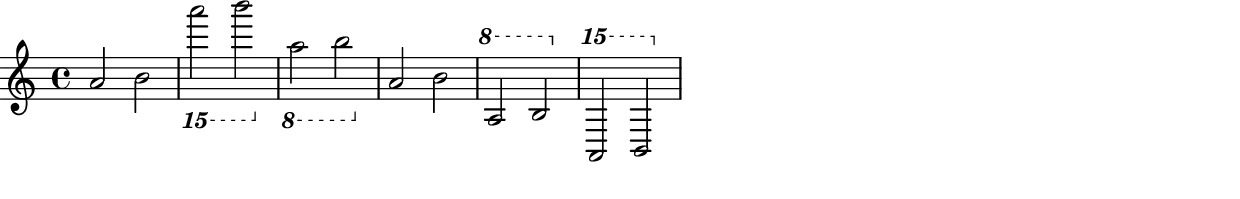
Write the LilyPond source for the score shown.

%% Generated by lilypond-book
%% Options: [exampleindent=10.16\mm,indent=0\mm,line-width=160\mm,paper-height=845.047\pt,paper-width=597.508\pt,papersize='(cons (* 597.508 pt) (* 845.047 pt)),quote]
\include "lilypond-book-preamble.ly"


% ****************************************************************
% Start cut-&-pastable-section
% ****************************************************************

#(ly:set-option 'eps-box-padding 3.000000)



\paper {
  #(set-paper-size '(cons (* 597.508 pt) (* 845.047 pt)))
  indent = 0\mm
  line-width = 160\mm
  % offset the left padding, also add 1mm as lilypond creates cropped
  % images with a little space on the right
  line-width = #(- line-width (* mm  3.000000) (* mm 1))
  line-width = 160\mm - 2.0 * 10.16\mm
  % offset the left padding, also add 1mm as lilypond creates cropped
  % images with a little space on the right
  line-width = #(- line-width (* mm  3.000000) (* mm 1))
}

\layout {
  
}




% ****************************************************************
% ly snippet:
% ****************************************************************
\sourcefileline 1529
\relative c'' {
  a2 b
  \ottava #-2
  a2 b
  \ottava #-1
  a2 b
  \ottava #0
  a2 b
  \ottava #1
  a2 b
  \ottava #2
  a2 b
}


% ****************************************************************
% end ly snippet
% ****************************************************************
